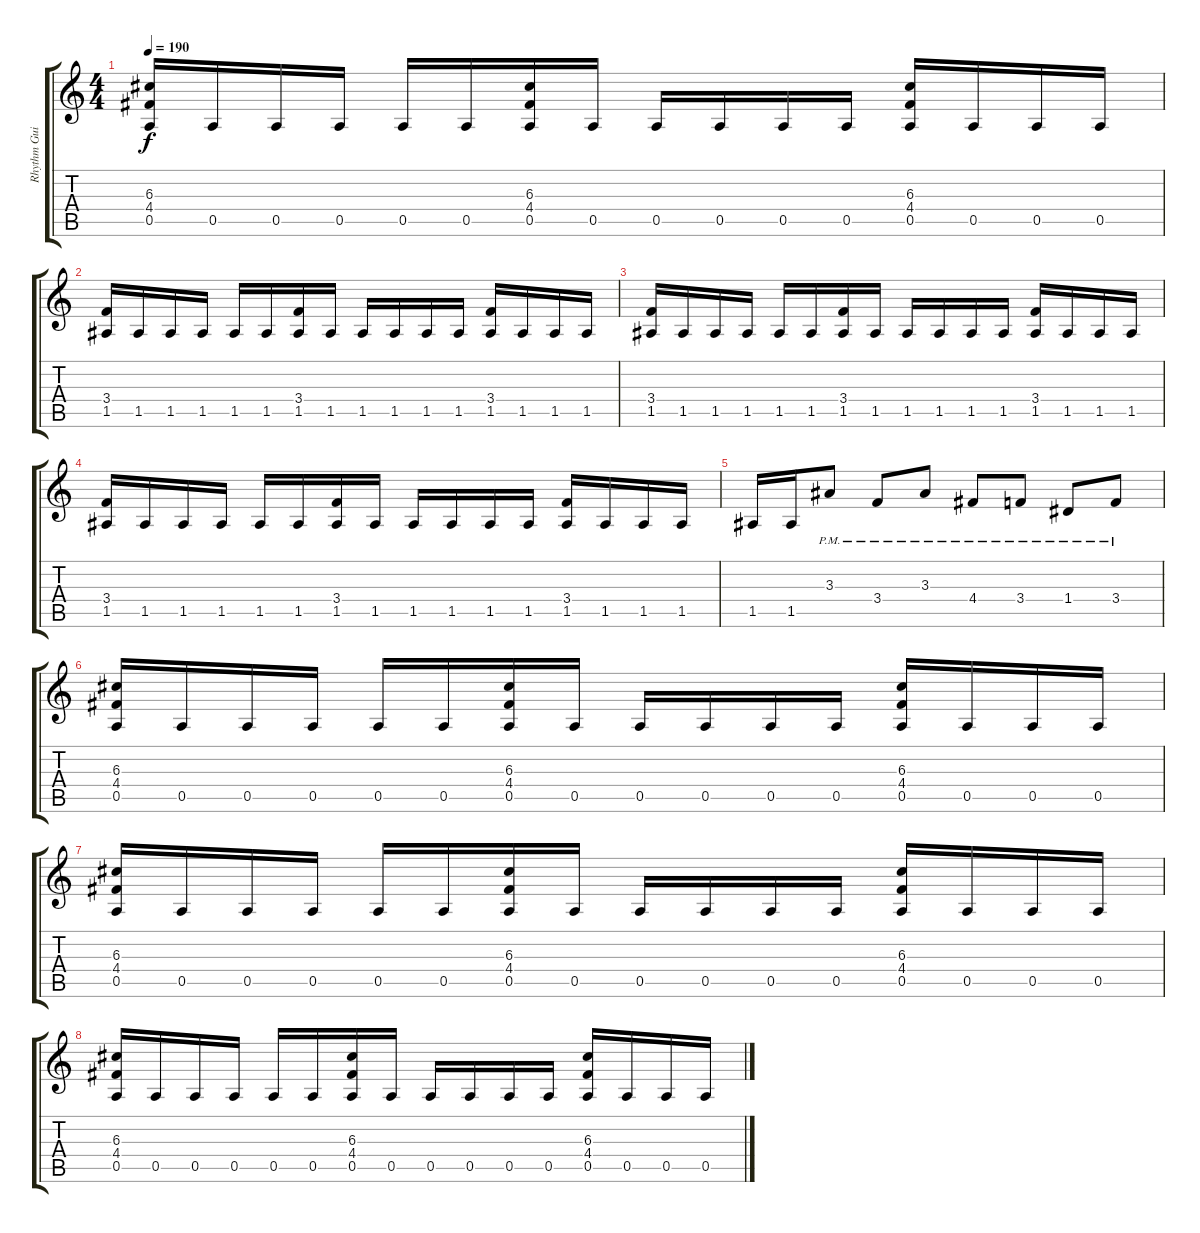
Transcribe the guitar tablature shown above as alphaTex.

\track ("Rhythm Guitar" "Rhythm Gui") {instrument distortionguitar}
\staff {score tabs}
\tuning (E4 B3 G3 D3 A2 D2) {hide}
\ts (4 4)
\tempo 190
\clef g2
\ks c
(6.3 4.4 0.5).16{dy f} 0.5.16 0.5.16 0.5.16 0.5.16 0.5.16 (6.3 4.4 0.5).16 0.5.16 0.5.16 0.5.16 0.5.16 0.5.16 (6.3 4.4 0.5).16 0.5.16 0.5.16 0.5.16 |
(3.4 1.5).16 1.5.16 1.5.16 1.5.16 1.5.16 1.5.16 (3.4 1.5).16 1.5.16 1.5.16 1.5.16 1.5.16 1.5.16 (3.4 1.5).16 1.5.16 1.5.16 1.5.16 |
(3.4 1.5).16 1.5.16 1.5.16 1.5.16 1.5.16 1.5.16 (3.4 1.5).16 1.5.16 1.5.16 1.5.16 1.5.16 1.5.16 (3.4 1.5).16 1.5.16 1.5.16 1.5.16 |
(3.4 1.5).16 1.5.16 1.5.16 1.5.16 1.5.16 1.5.16 (3.4 1.5).16 1.5.16 1.5.16 1.5.16 1.5.16 1.5.16 (3.4 1.5).16 1.5.16 1.5.16 1.5.16 |
1.5.16 1.5.16 3.3{pm}.8 3.4{pm}.8 3.3{pm}.8 4.4{pm}.8 3.4{pm}.8 1.4{pm}.8 3.4{pm}.8 |
(6.3 4.4 0.5).16 0.5.16 0.5.16 0.5.16 0.5.16 0.5.16 (6.3 4.4 0.5).16 0.5.16 0.5.16 0.5.16 0.5.16 0.5.16 (6.3 4.4 0.5).16 0.5.16 0.5.16 0.5.16 |
(6.3 4.4 0.5).16 0.5.16 0.5.16 0.5.16 0.5.16 0.5.16 (6.3 4.4 0.5).16 0.5.16 0.5.16 0.5.16 0.5.16 0.5.16 (6.3 4.4 0.5).16 0.5.16 0.5.16 0.5.16 |
(6.3 4.4 0.5).16 0.5.16 0.5.16 0.5.16 0.5.16 0.5.16 (6.3 4.4 0.5).16 0.5.16 0.5.16 0.5.16 0.5.16 0.5.16 (6.3 4.4 0.5).16 0.5.16 0.5.16 0.5.16
